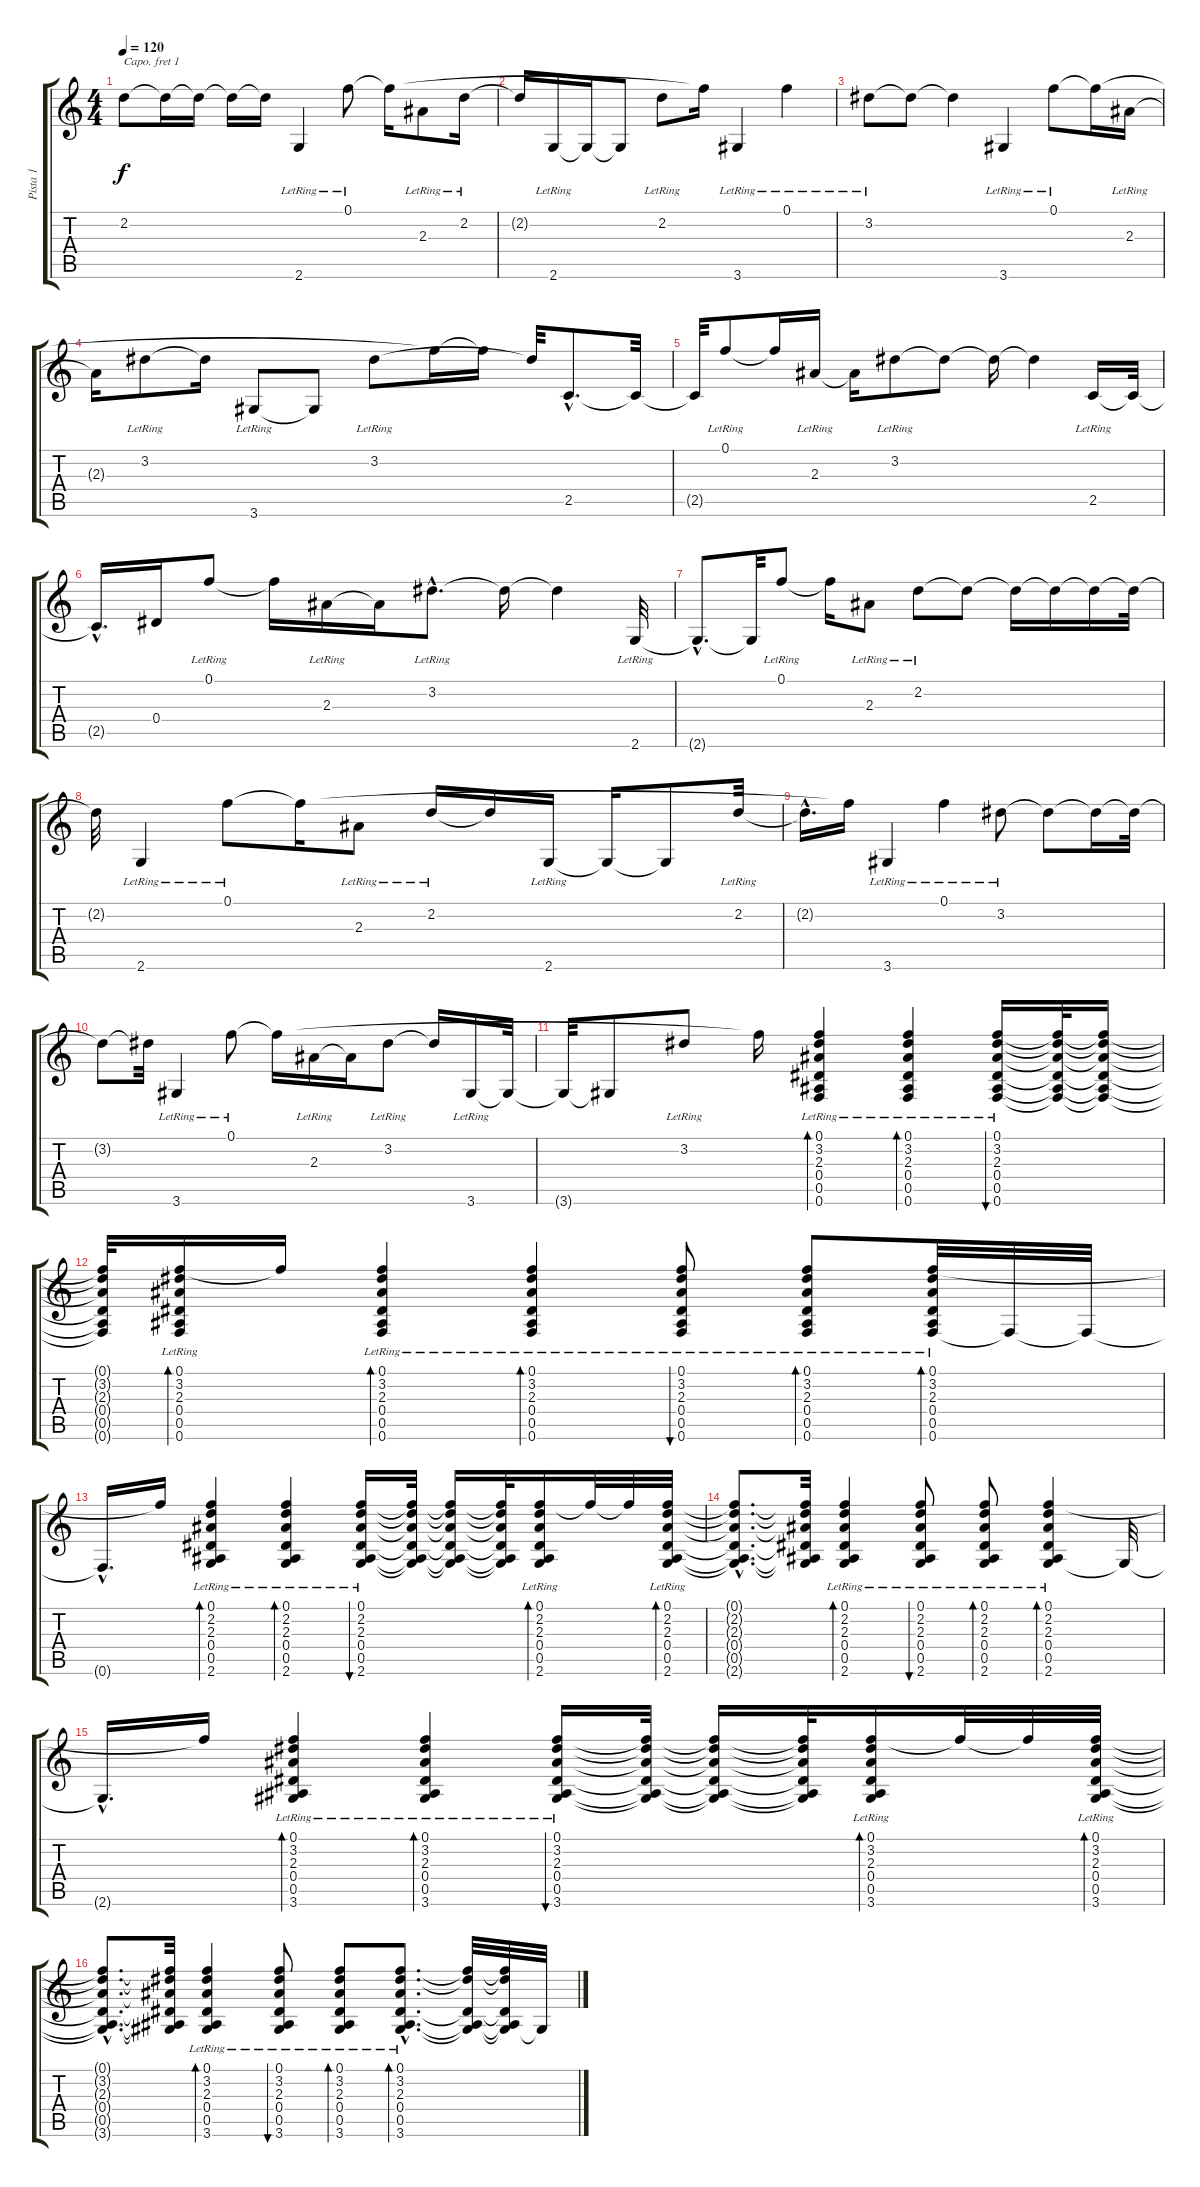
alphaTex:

\track ("Pista 1" "Pista 1") {instrument acousticguitarsteel}
\staff {score tabs}
\capo 1
\tuning (E4 B3 G3 D3 A2 E2) {hide}
\ts (4 4)
\tempo 120
\clef g2
\ks c
2.2{t}.8{dy f} 2.2{t}.16 2.2{t}.16 2.2{t}.16 2.2{t}.16 2.6{lr}.4 0.1{lr}.8 0.1{t}.16 2.3{lr}.8 2.2{lr}.16 |
2.2{t}.16 2.6{lr}.16 2.6{t}.16 2.6{t}.8 2.2{lr}.8 0.1{t}.16 3.6{lr}.4 0.1{lr}.4 |
3.2{lr}.8 3.2{t}.8 3.2{t}.4 3.6{lr}.4 0.1{lr}.8 0.1{t}.16 2.3{lr}.16 |
2.3{t}.16 3.2{lr}.8 3.2{t}.16 3.6{lr}.8 3.6{t}.8 3.2{lr}.8 0.1{t}.16 0.1{t}.16 3.2{t}.32 2.5{hac}.8{d} 2.5{t}.32 |
2.5{t}.32 0.1{lr}.8 0.1{t}.16 2.3{lr}.16 2.3{t}.16 3.2{lr}.8 3.2{t}.8 3.2{t}.16 3.2{t}.4 2.5{lr}.16 2.5{t}.32 |
2.5{hac t}.16{d} 0.4.16 0.1{lr}.8 0.1{t}.16 2.3{lr}.16 2.3{t}.16 3.2{hac lr}.8{d} 3.2{t}.16 3.2{t}.4 2.6{lr}.32 |
2.6{hac t}.8{d} 2.6{t}.32 0.1{lr}.8 0.1{t}.16 2.3{lr}.8 2.2{lr}.8 2.2{t}.8 2.2{t}.16 2.2{t}.16 2.2{t}.16 2.2{t}.32 |
2.2{t}.32 2.6{lr}.4 0.1{lr}.8 0.1{t}.16 2.3{lr}.8 2.2{lr}.16 2.2{t}.16 2.6{lr}.16 2.6{t}.16 2.6{t}.8 2.2{lr}.32 |
2.2{hac t}.16{d} 0.1{t}.16 3.6{lr}.4 0.1{lr}.4 3.2{lr}.8 3.2{t}.8 3.2{t}.16 3.2{t}.32 |
3.2{t}.8 3.2{t}.32 3.6{lr}.4 0.1{lr}.8 0.1{t}.16 2.3{lr}.16 2.3{t}.16 3.2{lr}.8 3.2{t}.16 3.6{lr}.16 3.6{t}.32 |
3.6{t}.32 3.6{t}.8 3.2{lr}.8 0.1{t}.16 (0.1{lr} 3.2{lr} 2.3{lr} 0.4{lr} 0.5{lr} 0.6{lr}).4{bd 60} (0.1{lr} 3.2{lr} 2.3{lr} 0.4{lr} 0.5{lr} 0.6{lr}).4{bd 60} (0.1{lr} 3.2{lr} 2.3{lr} 0.4{lr} 0.5{lr} 0.6{lr}).16{bu 60} (0.1{t} 3.2{t} 2.3{t} 0.4{t} 0.5{t} 0.6{t}).32 (0.1{t} 3.2{t} 2.3{t} 0.4{t} 0.5{t} 0.6{t}).16 |
(0.1{t} 3.2{t} 2.3{t} 0.4{t} 0.5{t} 0.6{t}).32 (0.1{lr} 3.2{lr} 2.3{lr} 0.4{lr} 0.5{lr} 0.6{lr}).16{bd 60} 0.1{t}.16 (0.1{lr} 3.2{lr} 2.3{lr} 0.4{lr} 0.5{lr} 0.6{lr}).4{bd 60} (0.1{lr} 3.2{lr} 2.3{lr} 0.4{lr} 0.5{lr} 0.6{lr}).4{bd 60} (0.1{lr} 3.2{lr} 2.3{lr} 0.4{lr} 0.5{lr} 0.6{lr}).8{bu 60} (0.1{lr} 3.2{lr} 2.3{lr} 0.4{lr} 0.5{lr} 0.6{lr}).8{bd 60} (0.1{lr} 3.2{lr} 2.3{lr} 0.4{lr} 0.5{lr} 0.6{lr}).32{bd 60} 0.6{t}.32 0.6{t}.32 |
0.6{hac t}.16{d} 0.1{t}.16 (0.1{lr} 2.2{lr} 2.3{lr} 0.4{lr} 0.5{lr} 2.6{lr}).4{bd 60} (0.1{lr} 2.2{lr} 2.3{lr} 0.4{lr} 0.5{lr} 2.6{lr}).4{bd 60} (0.1{lr} 2.2{lr} 2.3{lr} 0.4{lr} 0.5{lr} 2.6{lr}).16{bu 60} (0.1{t} 2.2{t} 2.3{t} 0.4{t} 0.5{t} 2.6{t}).32 (0.1{t} 2.2{t} 2.3{t} 0.4{t} 0.5{t} 2.6{t}).16 (0.1{t} 2.2{t} 2.3{t} 0.4{t} 0.5{t} 2.6{t}).32 (0.1{lr} 2.2{lr} 2.3{lr} 0.4{lr} 0.5{lr} 2.6{lr}).16{bd 60} 0.1{t}.32 0.1{t}.32 (0.1{lr} 2.2{lr} 2.3{lr} 0.4{lr} 0.5{lr} 2.6{lr}).32{bd 60} |
(0.1{hac t} 2.2{hac t} 2.3{hac t} 0.4{hac t} 0.5{hac t} 2.6{hac t}).8{d} (0.1{t} 2.2{t} 2.3{t} 0.4{t} 0.5{t} 2.6{t}).32 (0.1{lr} 2.2{lr} 2.3{lr} 0.4{lr} 0.5{lr} 2.6{lr}).4{bd 60} (0.1{lr} 2.2{lr} 2.3{lr} 0.4{lr} 0.5{lr} 2.6{lr}).8{bu 60} (0.1{lr} 2.2{lr} 2.3{lr} 0.4{lr} 0.5{lr} 2.6{lr}).8{bd 60} (0.1{lr} 2.2{lr} 2.3{lr} 0.4{lr} 0.5{lr} 2.6{lr}).4{bd 60} 2.6{t}.32 |
2.6{hac t}.16{d} 0.1{t}.16 (0.1{lr} 3.2{lr} 2.3{lr} 0.4{lr} 0.5{lr} 3.6{lr}).4{bd 60} (0.1{lr} 3.2{lr} 2.3{lr} 0.4{lr} 0.5{lr} 3.6{lr}).4{bd 60} (0.1{lr} 3.2{lr} 2.3{lr} 0.4{lr} 0.5{lr} 3.6{lr}).16{bu 60} (0.1{t} 3.2{t} 2.3{t} 0.4{t} 0.5{t} 3.6{t}).32 (0.1{t} 3.2{t} 2.3{t} 0.4{t} 0.5{t} 3.6{t}).16 (0.1{t} 3.2{t} 2.3{t} 0.4{t} 0.5{t} 3.6{t}).32 (0.1{lr} 3.2{lr} 2.3{lr} 0.4{lr} 0.5{lr} 3.6{lr}).16{bd 60} 0.1{t}.32 0.1{t}.32 (0.1{lr} 3.2{lr} 2.3{lr} 0.4{lr} 0.5{lr} 3.6{lr}).32{bd 60} |
(0.1{hac t} 3.2{hac t} 2.3{hac t} 0.4{hac t} 0.5{hac t} 3.6{hac t}).8{d} (0.1{t} 3.2{t} 2.3{t} 0.4{t} 0.5{t} 3.6{t}).32 (0.1{lr} 3.2{lr} 2.3{lr} 0.4{lr} 0.5{lr} 3.6{lr}).4{bd 60} (0.1{lr} 3.2{lr} 2.3{lr} 0.4{lr} 0.5{lr} 3.6{lr}).8{bu 60} (0.1{lr} 3.2{lr} 2.3{lr} 0.4{lr} 0.5{lr} 3.6{lr}).8{bd 60} (0.1{hac lr} 3.2{hac lr} 2.3{hac lr} 0.4{hac lr} 0.5{hac lr} 3.6{hac lr}).8{d bd 60} (0.1{t} 3.2{t} 0.4{t} 0.5{t} 3.6{t}).32 (0.1{t} 3.2{t} 0.4{t} 0.5{t} 3.6{t}).32 3.6{t}.32
